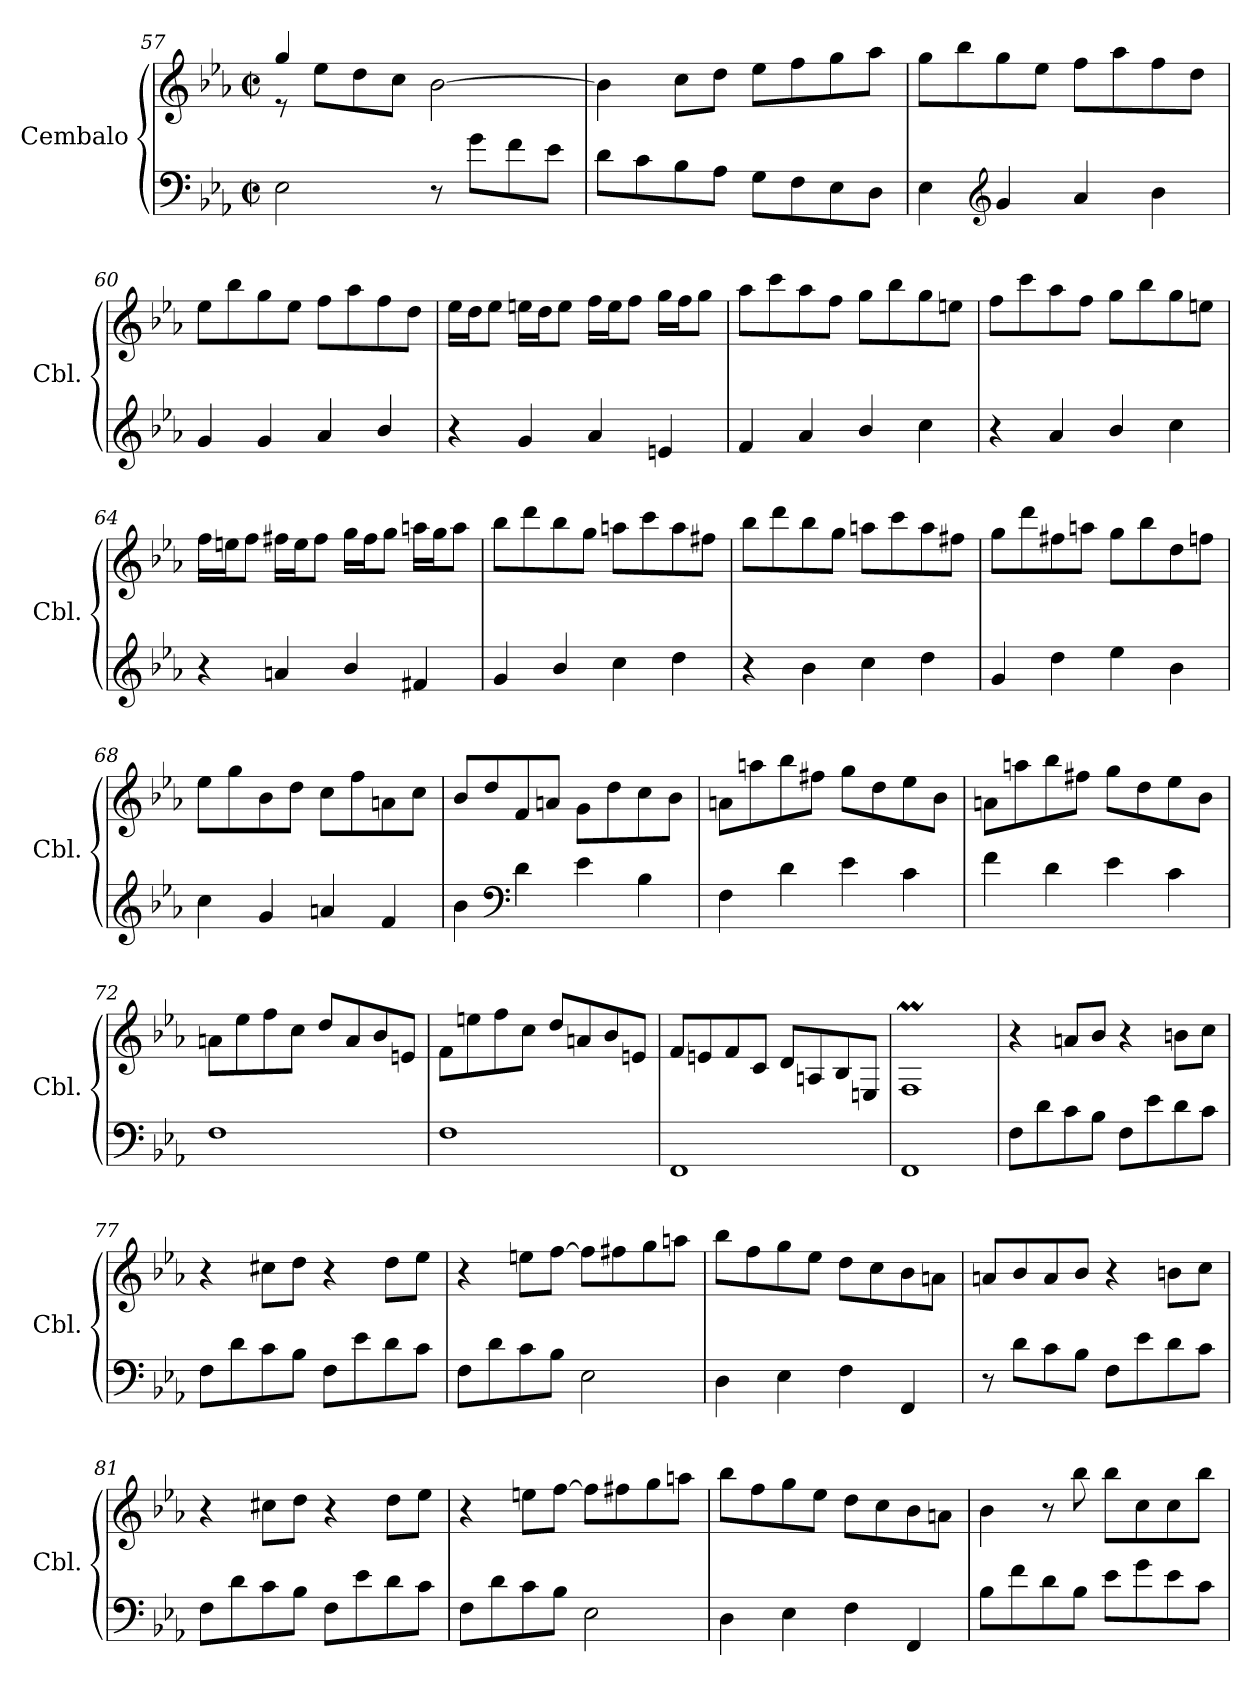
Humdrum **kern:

**kern	**kern
*part1	*part1
*staff2	*staff1
*I"Cembalo	*
*I'Cbl.	*
*clefF4	*clefG2
*k[b-e-a-]	*k[b-e-a-]
*M2/2	*M2/2
*met(c|)	*met(c|)
=57	=57
*	*^
2E-\	8re	4gg/
.	8ee-\L	.
.	8dd\	2.ryy
.	8cc\J	.
8r	[2b-\	.
8g\L	.	.
8f\	.	.
8e-\J	.	.
*	*v	*v
=58	=58
8d\L	4b-\]
8c\	.
8B-\	8cc\L
8A-\J	8dd\J
8G\L	8ee-\L
8F\	8ff\
8E-\	8gg\
8D\J	8aa-\J
=59	=59
4E-\	8gg\L
.	8bb-\
*clefG2	*
4g/	8gg\
.	8ee-\J
4a-/	8ff\L
.	8aa-\
4b-\	8ff\
.	8dd\J
=60	=60
4g/	8ee-\L
.	8bb-\
4g/	8gg\
.	8ee-\J
4a-/	8ff\L
.	8aa-\
4b-/	8ff\
.	8dd\J
!!LO:PB:g=z
=61	=61
4r	16ee-\LL
.	16dd\J
.	8ee-\J
4g/	16een\LL
.	16dd\J
.	8ee\J
4a-/	16ff\LL
.	16ee\J
.	8ff\J
4en/	16gg\LL
.	16ff\J
.	8gg\J
=62	=62
4f/	8aa-\L
.	8ccc\
4a-/	8aa-\
.	8ff\J
4b-/	8gg\L
.	8bb-\
4cc\	8gg\
.	8een\J
=63	=63
4r	8ff\L
.	8ccc\
4a-/	8aa-\
.	8ff\J
4b-/	8gg\L
.	8bb-\
4cc\	8gg\
.	8een\J
!!LO:LB:g=z
=64	=64
4r	16ff\LL
.	16een\J
.	8ff\J
4an/	16ff#X\LL
.	16ee\J
.	8ff#\J
4b-/	16gg\LL
.	16ff#\J
.	8gg\J
4f#X/	16aan\LL
.	16gg\J
.	8aa\J
=65	=65
4g/	8bb-\L
.	8ddd\
4b-/	8bb-\
.	8gg\J
4cc\	8aan\L
.	8ccc\
4dd\	8aa\
.	8ff#X\J
=66	=66
4r	8bb-\L
.	8ddd\
4b-\	8bb-\
.	8gg\J
4cc\	8aan\L
.	8ccc\
4dd\	8aa\
.	8ff#X\J
!!LO:LB:g=z
=67	=67
4g/	8gg\L
.	8ddd\
4dd\	8ff#X\
.	8aan\J
4ee-\	8gg\L
.	8bb-\
4b-\	8dd\
.	8ffn\J
=68	=68
4cc\	8ee-\L
.	8gg\
4g/	8b-\
.	8dd\J
4an/	8cc\L
.	8ff\
4f/	8an\
.	8cc\J
=69	=69
4b-\	8b-/L
.	8dd/
*clefF4	*
4d\	8f/
.	8an/J
4e-\	8g\L
.	8dd\
4B-\	8cc\
.	8b-\J
=70	=70
4F\	8an\L
.	8aan\
4d\	8bb-\
.	8ff#X\J
4e-\	8gg\L
.	8dd\
4c\	8ee-\
.	8b-\J
!!LO:LB:g=z
=71	=71
4f\	8an\L
.	8aan\
4d\	8bb-\
.	8ff#X\J
4e-\	8gg\L
.	8dd\
4c\	8ee-\
.	8b-\J
=72	=72
1F	8an\L
.	8ee-\
.	8ff\
.	8cc\J
.	8dd/L
.	8a/
.	8b-/
.	8en/J
=73	=73
1F	8f\L
.	8een\
.	8ff\
.	8cc\J
.	8dd/L
.	8an/
.	8b-/
.	8en/J
=74	=74
1FF	8f/L
.	8en/
.	8f/
.	8c/J
.	8d/L
.	8An/
.	8B-/
.	8En/J
=75	=75
1FF	1FM
!!LO:LB:g=z
=76	=76
8F\L	4r
8d\	.
8c\	8an/L
8B-\J	8b-/J
8F\L	4r
8e-\	.
8d\	8bn\L
8c\J	8cc\J
=77	=77
8F\L	4r
8d\	.
8c\	8cc#X\L
8B-\J	8dd\J
8F\L	4r
8e-\	.
8d\	8dd\L
8c\J	8ee-\J
=78	=78
8F\L	4r
8d\	.
8c\	8een\L
8B-\J	[8ff\J
2E-\	8ff\L]
.	8ff#X\
.	8gg\
.	8aan\J
=79	=79
4D\	8bb-\L
.	8ff\
4E-\	8gg\
.	8ee-\J
4F\	8dd\L
.	8cc\
4FF/	8b-\
.	8an\J
!!LO:PB:g=z
=80	=80
8r	8an/L
8d\L	8b-/
8c\	8a/
8B-\J	8b-/J
8F\L	4r
8e-\	.
8d\	8bn\L
8c\J	8cc\J
=81	=81
8F\L	4r
8d\	.
8c\	8cc#X\L
8B-\J	8dd\J
8F\L	4r
8e-\	.
8d\	8dd\L
8c\J	8ee-\J
=82	=82
8F\L	4r
8d\	.
8c\	8een\L
8B-\J	[8ff\J
2E-\	8ff\L]
.	8ff#X\
.	8gg\
.	8aan\J
=83	=83
4D\	8bb-\L
.	8ff\
4E-\	8gg\
.	8ee-\J
4F\	8dd\L
.	8cc\
4FF/	8b-\
.	8an\J
!!LO:LB:g=z
=84	=84
8B-\L	4b-\
8f\	.
8d\	8r
8B-\J	8bb-\
8e-\L	8bb-\L
8g\	8cc\
8e-\	8cc\
8c\J	8bb-\J
=	=
*-	*-
